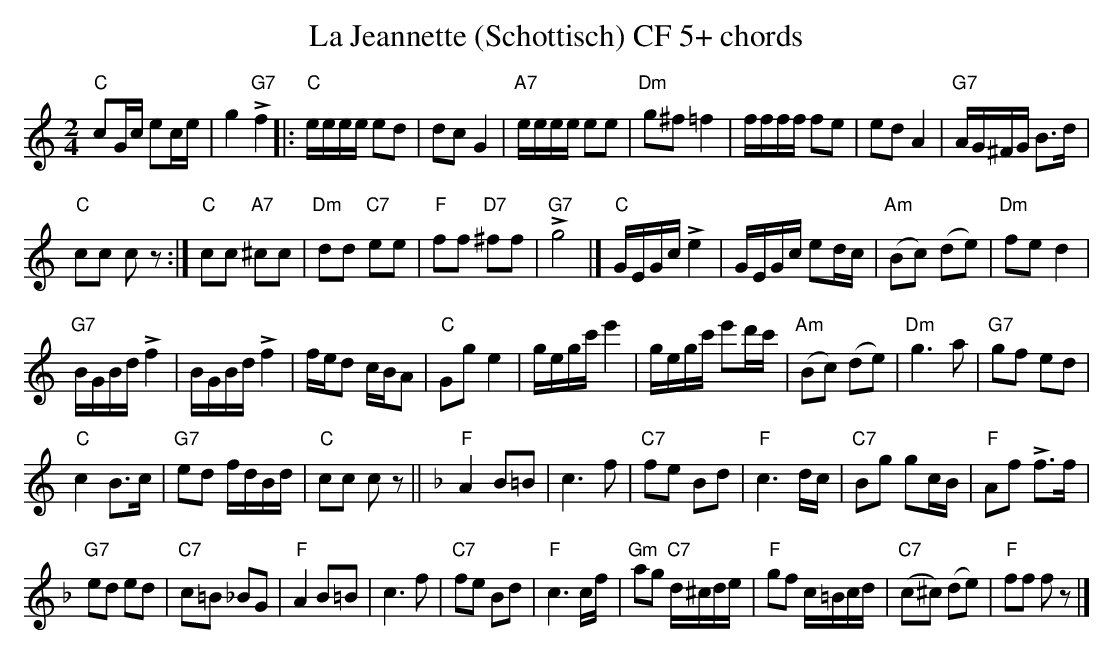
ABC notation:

X:1
T:La Jeannette (Schottisch) CF 5+ chords
M:2/4
L:1/16
K:Cmaj%%MIDI gchordon
"C"c2Gc e2ce | g4"G7"!>!f4 |: "C"eeee e2d2 | d2c2 G4 | "A7"eeee e2e2 | "Dm"g2^f2=f4 | ffff f2e2 | e2d2 A4 | "G7"AG^FG B3d |
"C"c2c2 c2z2 :| [L:1/8] "C"cc "A7"^cc | "Dm"dd "C7"ee | "F"ff "D7"^ff | "G7"!>!g4 |] [L:1/16] "C"GEGc !>!e4 | GEGc e2dc | "Am"(B2c2) (d2e2) | "Dm"f2e2 d4 |
"G7"BGBd !>!f4 | BGBd !>!f4 | fed2 cBA2 | "C"G2g2 e4 | gegc' e'4 | gegc' e'2d'c' | "Am"(B2c2) (d2e2) | "Dm"g6a2 | "G7"g2f2 e2d2 |
"C"c4 B3c | "G7"e2d2 fdBd | "C"c2c2 c2z2 || [K:Fmaj] [L:1/8] "F"A2 B=B | c3f | "C7"fe Bd | "F"c3d/2c/2 | "C7"Bg gc/2B/2 | "F"Af !>!f>f |
"G7"ed ed | "C7"c=B _BG |"F" A2 B=B | c3f | "C7"fe Bd | "F"c3c/2f/2 | "Gm"ag "C7"d/2^c/2d/2e/2 | "F"gf c/2=B/2c/2d/2 | "C7"(c^c) (de) | "F"ff fz |]
